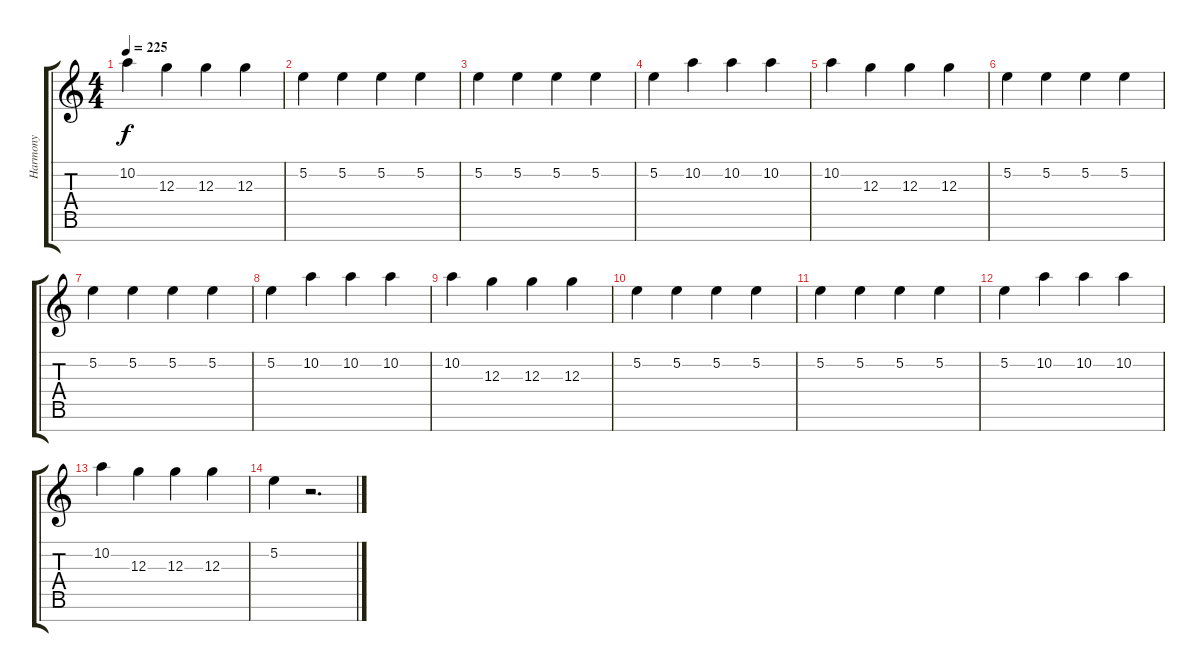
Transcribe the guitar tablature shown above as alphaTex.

\track ("Harmony" "Harmony") {instrument distortionguitar}
\staff {score tabs}
\tuning (E4 B3 G3 D3 A2 E2 B1) {hide}
\ts (4 4)
\tempo 225
\clef g2
\ks c
10.2.4{dy f} 12.3.4 12.3.4 12.3.4 |
5.2.4 5.2.4 5.2.4 5.2.4 |
5.2.4 5.2.4 5.2.4 5.2.4 |
5.2.4 10.2.4 10.2.4 10.2.4 |
10.2.4 12.3.4 12.3.4 12.3.4 |
5.2.4 5.2.4 5.2.4 5.2.4 |
5.2.4 5.2.4 5.2.4 5.2.4 |
5.2.4 10.2.4 10.2.4 10.2.4 |
10.2.4 12.3.4 12.3.4 12.3.4 |
5.2.4 5.2.4 5.2.4 5.2.4 |
5.2.4 5.2.4 5.2.4 5.2.4 |
5.2.4 10.2.4 10.2.4 10.2.4 |
10.2.4 12.3.4 12.3.4 12.3.4 |
5.2.4 r.2{d}
